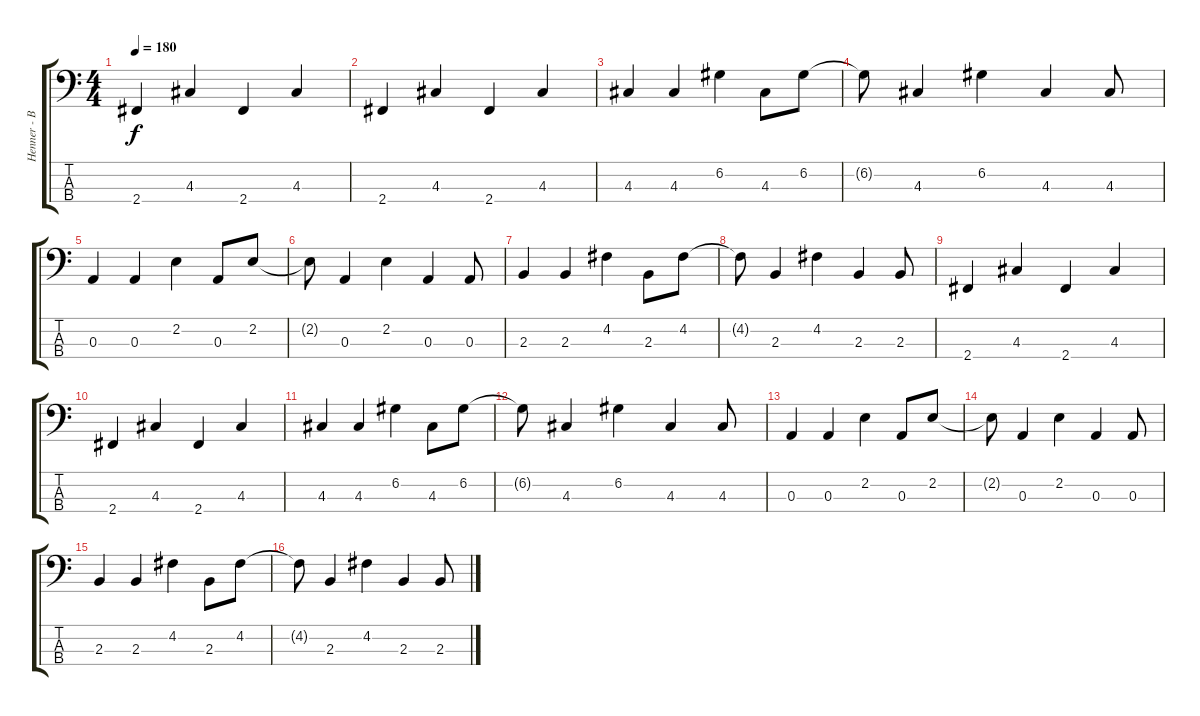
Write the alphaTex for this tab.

\track ("Henner - Bass" "Henner - B") {instrument electricbassfinger}
\staff {score tabs}
\tuning (G2 D2 A1 E1) {hide}
\ts (4 4)
\tempo 180
\clef f4
\ks c
2.4.4{dy f} 4.3.4 2.4.4 4.3.4 |
2.4.4 4.3.4 2.4.4 4.3.4 |
4.3.4 4.3.4 6.2.4 4.3.8 6.2.8 |
6.2{t}.8 4.3.4 6.2.4 4.3.4 4.3.8 |
0.3.4 0.3.4 2.2.4 0.3.8 2.2.8 |
2.2{t}.8 0.3.4 2.2.4 0.3.4 0.3.8 |
2.3.4 2.3.4 4.2.4 2.3.8 4.2.8 |
4.2{t}.8 2.3.4 4.2.4 2.3.4 2.3.8 |
2.4.4 4.3.4 2.4.4 4.3.4 |
2.4.4 4.3.4 2.4.4 4.3.4 |
4.3.4 4.3.4 6.2.4 4.3.8 6.2.8 |
6.2{t}.8 4.3.4 6.2.4 4.3.4 4.3.8 |
0.3.4 0.3.4 2.2.4 0.3.8 2.2.8 |
2.2{t}.8 0.3.4 2.2.4 0.3.4 0.3.8 |
2.3.4 2.3.4 4.2.4 2.3.8 4.2.8 |
4.2{t}.8 2.3.4 4.2.4 2.3.4 2.3.8
